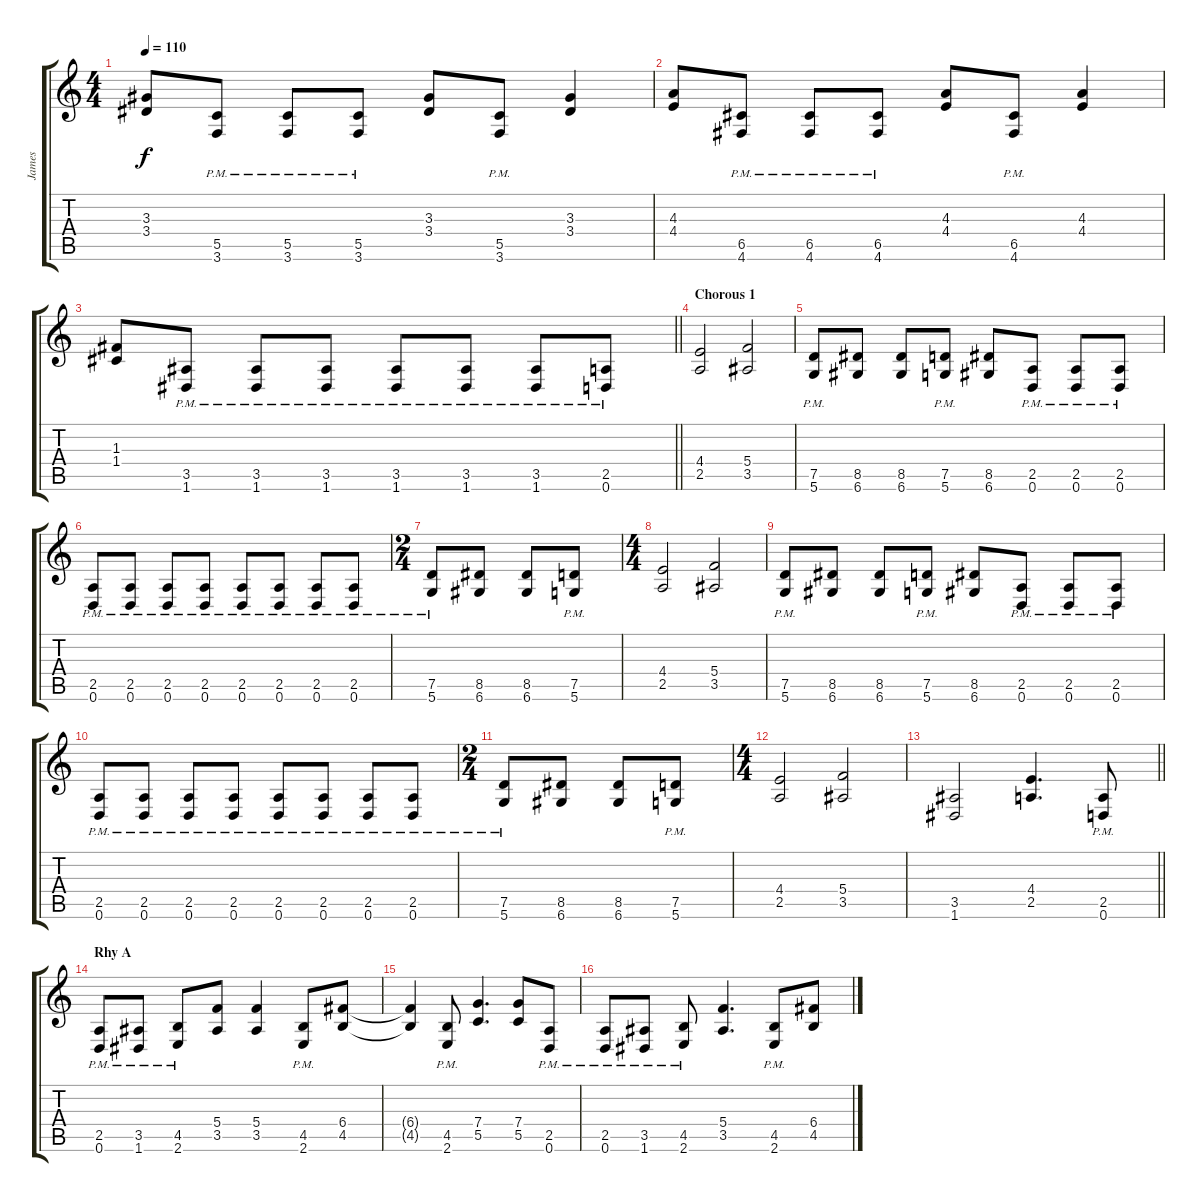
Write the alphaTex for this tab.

\track ("James" "James") {instrument distortionguitar}
\staff {score tabs}
\tuning (D4 A3 F3 C3 G2 D2) {hide}
\ts (4 4)
\tempo 110
\clef g2
\ks c
(3.3 3.4).8{dy f} (5.5{pm} 3.6{pm}).8 (5.5{pm} 3.6{pm}).8 (5.5{pm} 3.6{pm}).8 (3.3 3.4).8 (5.5{pm} 3.6{pm}).8 (3.3 3.4).4 |
(4.3 4.4).8 (6.5{pm} 4.6{pm}).8 (6.5{pm} 4.6{pm}).8 (6.5{pm} 4.6{pm}).8 (4.3 4.4).8 (6.5{pm} 4.6{pm}).8 (4.3 4.4).4 |
\barLineRight lightlight
(1.3 1.4).8 (3.5{pm} 1.6{pm}).8 (3.5{pm} 1.6{pm}).8 (3.5{pm} 1.6{pm}).8 (3.5{pm} 1.6{pm}).8 (3.5{pm} 1.6{pm}).8 (3.5{pm} 1.6{pm}).8 (2.5{pm} 0.6{pm}).8 |
\section ("" "Chorous 1")
(4.4 2.5).2 (5.4 3.5).2 |
(7.5{pm} 5.6{pm}).8 (8.5 6.6).8 (8.5 6.6).8 (7.5{pm} 5.6{pm}).8 (8.5 6.6).8 (2.5{pm} 0.6{pm}).8 (2.5{pm} 0.6{pm}).8 (2.5{pm} 0.6{pm}).8 |
(2.5{pm} 0.6{pm}).8 (2.5{pm} 0.6{pm}).8 (2.5{pm} 0.6{pm}).8 (2.5{pm} 0.6{pm}).8 (2.5{pm} 0.6{pm}).8 (2.5{pm} 0.6{pm}).8 (2.5{pm} 0.6{pm}).8 (2.5{pm} 0.6{pm}).8 |
\ts (2 4)
(7.5{pm} 5.6{pm}).8 (8.5 6.6).8 (8.5 6.6).8 (7.5{pm} 5.6{pm}).8 |
\ts (4 4)
(4.4 2.5).2 (5.4 3.5).2 |
(7.5{pm} 5.6{pm}).8 (8.5 6.6).8 (8.5 6.6).8 (7.5{pm} 5.6{pm}).8 (8.5 6.6).8 (2.5{pm} 0.6{pm}).8 (2.5{pm} 0.6{pm}).8 (2.5{pm} 0.6{pm}).8 |
(2.5{pm} 0.6{pm}).8 (2.5{pm} 0.6{pm}).8 (2.5{pm} 0.6{pm}).8 (2.5{pm} 0.6{pm}).8 (2.5{pm} 0.6{pm}).8 (2.5{pm} 0.6{pm}).8 (2.5{pm} 0.6{pm}).8 (2.5{pm} 0.6{pm}).8 |
\ts (2 4)
(7.5{pm} 5.6{pm}).8 (8.5 6.6).8 (8.5 6.6).8 (7.5{pm} 5.6{pm}).8 |
\ts (4 4)
(4.4 2.5).2 (5.4 3.5).2 |
\barLineRight lightlight
(3.5 1.6).2 (4.4 2.5).4{d} (2.5{pm} 0.6{pm}).8 |
\section ("" "Rhy A")
(2.5{pm} 0.6{pm}).8 (3.5{pm} 1.6{pm}).8 (4.5{pm} 2.6{pm}).8 (5.4 3.5).8 (5.4 3.5).4 (4.5{pm} 2.6{pm}).8 (6.4 4.5).8 |
(6.4{t} 4.5{t}).4 (4.5{pm} 2.6{pm}).8 (7.4 5.5).4{d} (7.4 5.5).8 (2.5{pm} 0.6{pm}).8 |
(2.5{pm} 0.6{pm}).8 (3.5{pm} 1.6{pm}).8 (4.5{pm} 2.6{pm}).8 (5.4 3.5).4{d} (4.5{pm} 2.6{pm}).8 (6.4 4.5).8
